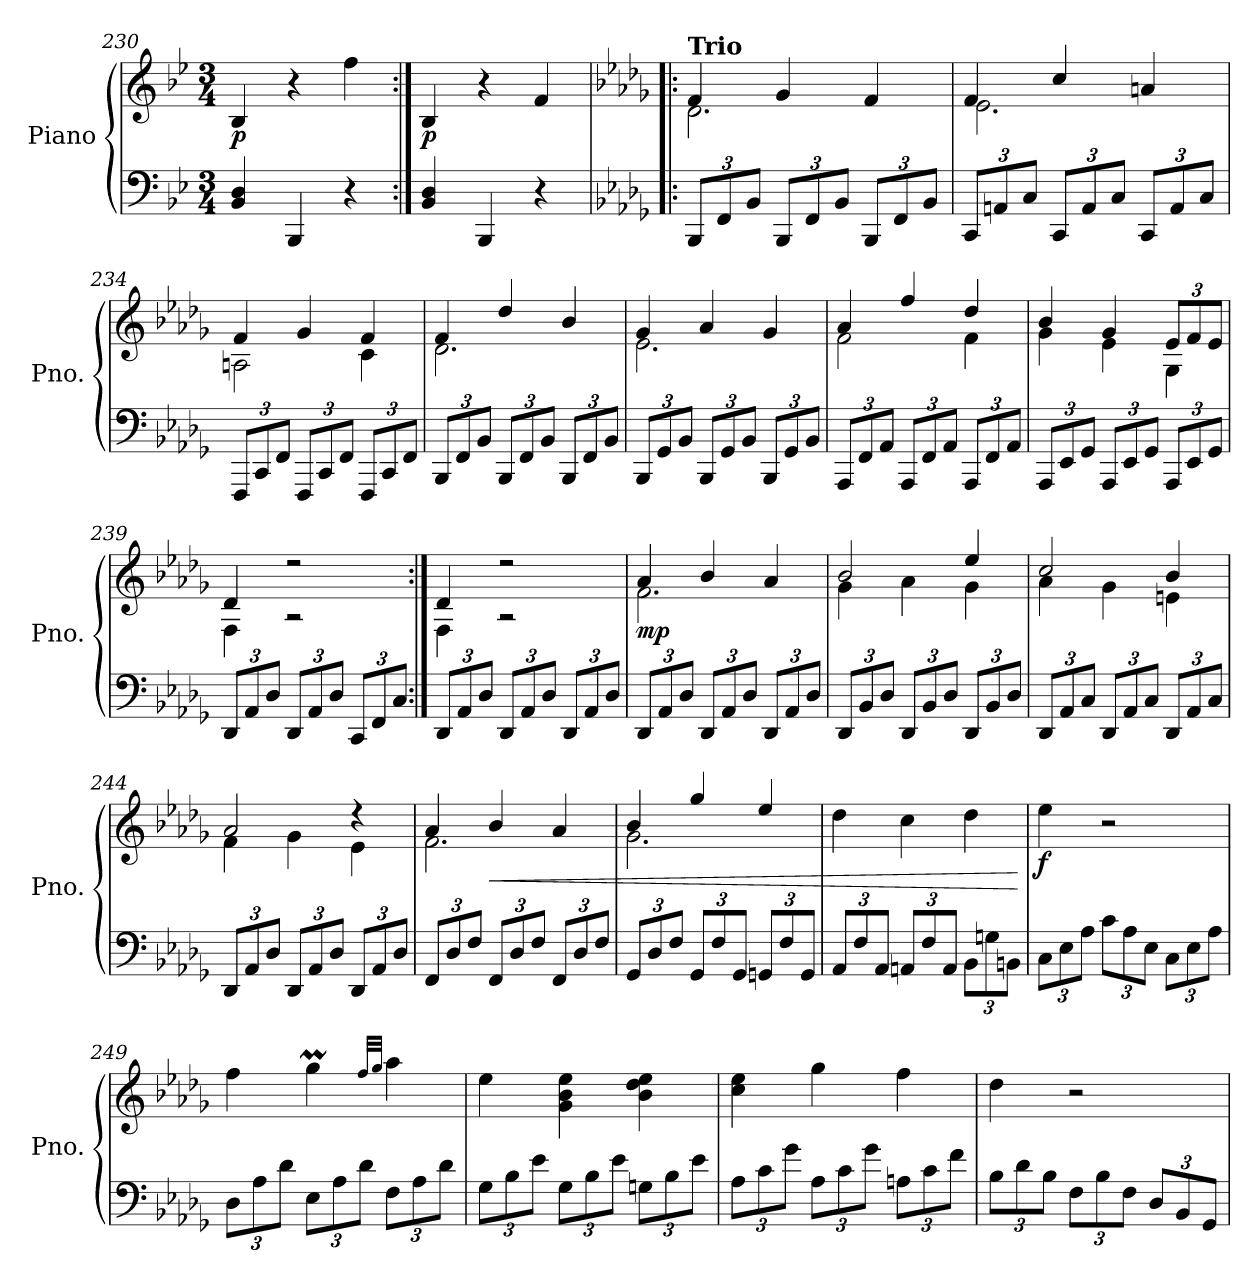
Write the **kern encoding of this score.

**kern	**kern	**dynam
*part1	*part1	*part1
*staff2	*staff1	*staff1/2
*I"Piano	*	*
*I'Pno.	*	*
*clefF4	*clefG2	*
*k[b-e-]	*k[b-e-]	*
*M3/4	*M3/4	*
=230	=230	=230
!	!	!LO:DY:b
4BB-/ 4D/	4B-/	p
4BBB-/	4r	.
4r	4ff\	.
=231:|!	=231:|!	=231:|!
!	!	!LO:DY:b
4BB-/ 4D/	4B-/	p
4BBB-/	4r	.
4r	4f/	.
=232!|:	=232!|:	=232!|:
*k[b-e-a-d-g-]	*k[b-e-a-d-g-]	*
*Xbrackettup	*	*
*	*^	*
!	!LO:TX:a:B:t=Trio	!	!
12BBB-/L	4f/	2.d-\	.
12FF/	.	.	.
12BB-/J	.	.	.
12BBB-/L	4g-/	.	.
12FF/	.	.	.
12BB-/J	.	.	.
12BBB-/L	4f/	.	.
12FF/	.	.	.
12BB-/J	.	.	.
=233	=233	=233	=233
12CC/L	4f/	2.e-\	.
12AAn/	.	.	.
12C/J	.	.	.
12CC/L	4cc/	.	.
12AA/	.	.	.
12C/J	.	.	.
12CC/L	4an/	.	.
12AA/	.	.	.
12C/J	.	.	.
!!LO:PB:g=z	!!
=234	=234	=234	=234
12FFF/L	4f/	2An\	.
12CC/	.	.	.
12FF/J	.	.	.
12FFF/L	4g-/	.	.
12CC/	.	.	.
12FF/J	.	.	.
12FFF/L	4f/	4c\	.
12CC/	.	.	.
12FF/J	.	.	.
=235	=235	=235	=235
12BBB-/L	4f/	2.d-\	.
12FF/	.	.	.
12BB-/J	.	.	.
12BBB-/L	4dd-/	.	.
12FF/	.	.	.
12BB-/J	.	.	.
12BBB-/L	4b-/	.	.
12FF/	.	.	.
12BB-/J	.	.	.
=236	=236	=236	=236
12BBB-/L	4g-/	2.e-\	.
12GG-/	.	.	.
12BB-/J	.	.	.
12BBB-/L	4a-/	.	.
12GG-/	.	.	.
12BB-/J	.	.	.
12BBB-/L	4g-/	.	.
12GG-/	.	.	.
12BB-/J	.	.	.
=237	=237	=237	=237
12AAA-/L	4a-/	2f\	.
12FF/	.	.	.
12AA-/J	.	.	.
12AAA-/L	4ff/	.	.
12FF/	.	.	.
12AA-/J	.	.	.
12AAA-/L	4dd-/	4f\	.
12FF/	.	.	.
12AA-/J	.	.	.
=238	=238	=238	=238
12AAA-/L	4b-/	4g-\	.
12EE-/	.	.	.
12GG-/J	.	.	.
12AAA-/L	4g-/	4e-\	.
12EE-/	.	.	.
12GG-/J	.	.	.
*	*Xbrackettup	*	*
12AAA-/L	12e-/L	4G-\	.
12EE-/	12f/	.	.
12GG-/J	12e-/J	.	.
!!LO:LB:g=z	!!
=239	=239	=239	=239
12DD-/L	4d-/	4F\	.
12AA-/	.	.	.
12D-/J	.	.	.
12DD-/L	2r	2r	.
12AA-/	.	.	.
12D-/J	.	.	.
12CC/L	.	.	.
12FF/	.	.	.
12C/J	.	.	.
=240:|!	=240:|!	=240:|!	=240:|!
12DD-/L	4d-/	4F\	.
12AA-/	.	.	.
12D-/J	.	.	.
12DD-/L	2r	2r	.
12AA-/	.	.	.
12D-/J	.	.	.
12DD-/L	.	.	.
12AA-/	.	.	.
12D-/J	.	.	.
=241	=241	=241	=241
!	!	!	!LO:DY:b
12DD-/L	4a-/	2.f\	mp
12AA-/	.	.	.
12D-/J	.	.	.
12DD-/L	4b-/	.	.
12AA-/	.	.	.
12D-/J	.	.	.
12DD-/L	4a-/	.	.
12AA-/	.	.	.
12D-/J	.	.	.
=242	=242	=242	=242
12DD-/L	2b-/	4g-\	.
12BB-/	.	.	.
12D-/J	.	.	.
12DD-/L	.	4a-\	.
12BB-/	.	.	.
12D-/J	.	.	.
12DD-/L	4ee-/	4g-\	.
12BB-/	.	.	.
12D-/J	.	.	.
=243	=243	=243	=243
12DD-/L	2cc/	4a-\	.
12AA-/	.	.	.
12C/J	.	.	.
12DD-/L	.	4g-\	.
12AA-/	.	.	.
12C/J	.	.	.
12DD-/L	4b-/	4en\	.
12AA-/	.	.	.
12C/J	.	.	.
!!LO:LB:g=z	!!
=244	=244	=244	=244
12DD-/L	2a-/	4f\	.
12AA-/	.	.	.
12D-/J	.	.	.
12DD-/L	.	4g-\	.
12AA-/	.	.	.
12D-/J	.	.	.
12DD-/L	4r	4e-\	.
12AA-/	.	.	.
12D-/J	.	.	.
=245	=245	=245	=245
12FF/L	4a-/	2.f\	.
12D-/	.	.	.
12F/J	.	.	.
!	!	!	!LO:HP:b
12FF/L	4b-/	.	<
12D-/	.	.	.
12F/J	.	.	.
12FF/L	4a-/	.	.
12D-/	.	.	.
12F/J	.	.	.
=246	=246	=246	=246
12GG-/L	4b-/	2.g-\	.
12D-/	.	.	.
12F/J	.	.	.
12GG-/L	4gg-/	.	.
12F/	.	.	.
12GG-/J	.	.	.
12GGn/L	4ee-/	.	.
12F/	.	.	.
12GG/J	.	.	.
*	*v	*v	*
=247	=247	=247
12AA-/L	4dd-\	.
12F/	.	.
12AA-/J	.	.
12AAn/L	4cc\	.
12F/	.	.
12AA/J	.	.
12BB-\L	4dd-\	.
12Gn\	.	.
12BBn\J	.	.
.	.	[
=248	=248	=248
!	!	!LO:DY:b
12C\L	4ee-\	f
12E-\	.	.
12A-\J	.	.
12c\L	2r	.
12A-\	.	.
12E-\J	.	.
12C\L	.	.
12E-\	.	.
12A-\J	.	.
!!LO:LB:g=z
=249	=249	=249
12D-\L	4ff\	.
12A-\	.	.
12d-\J	.	.
12E-\L	4gg-M\	.
12A-\	.	.
12d-\J	.	.
.	32qff/LLL	.
.	32qgg-/JJJ	.
12F\L	4aa-\	.
12A-\	.	.
12d-\J	.	.
=250	=250	=250
12G-\L	4ee-\	.
12B-\	.	.
12e-\J	.	.
12G-\L	4g-\ 4b-\ 4ee-\	.
12B-\	.	.
12e-\J	.	.
12Gn\L	4b-\ 4dd-\ 4ee-\	.
12B-\	.	.
12e-\J	.	.
=251	=251	=251
12A-\L	4cc\ 4ee-\	.
12c\	.	.
12g-\J	.	.
12A-\L	4gg-\	.
12c\	.	.
12g-\J	.	.
12An\L	4ff\	.
12c\	.	.
12f\J	.	.
=252	=252	=252
12B-\L	4dd-\	.
12d-\	.	.
12B-\J	.	.
12F\L	2r	.
12B-\	.	.
12F\J	.	.
12D-/L	.	.
12BB-/	.	.
12GG-/J	.	.
=	=	=
*-	*-	*-
